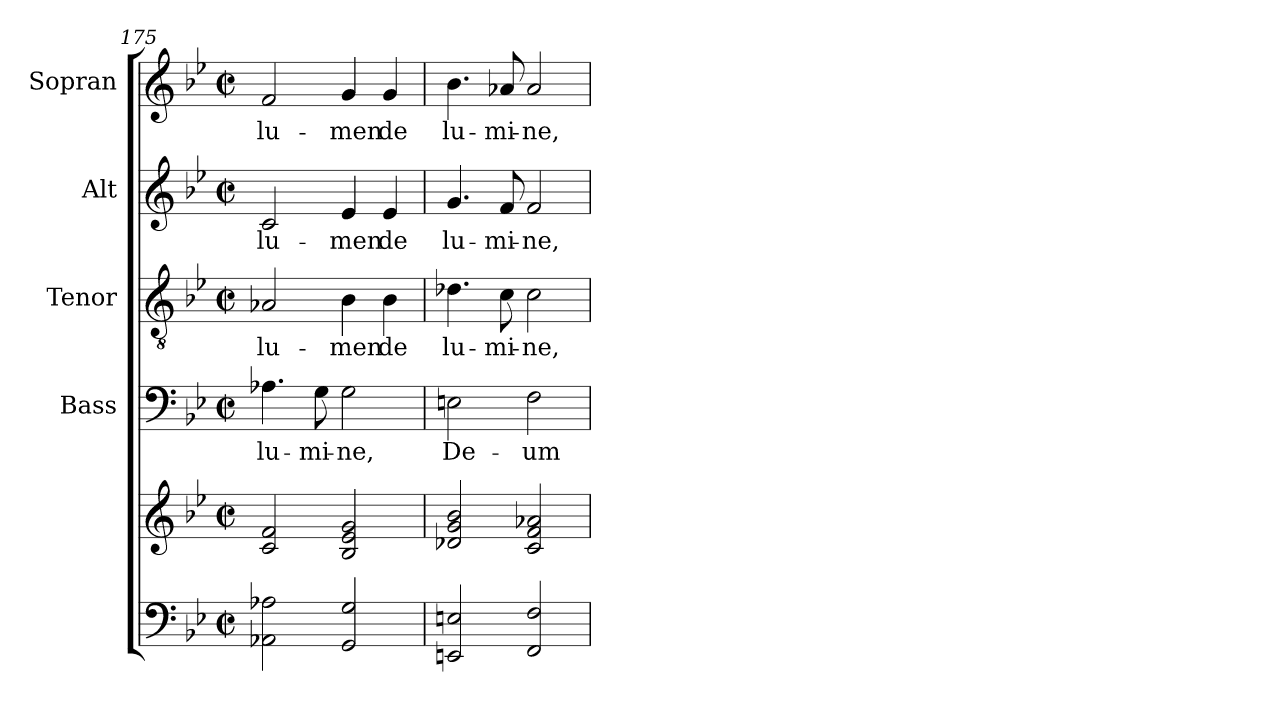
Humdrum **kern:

**kern	**kern	**kern	**text	**kern	**text	**kern	**text	**kern	**text
*part5	*part5	*part4	*part4	*part3	*part3	*part2	*part2	*part1	*part1
*staff6	*staff5	*staff4	*staff4	*staff3	*staff3	*staff2	*staff2	*staff1	*staff1
*	*	*I"Bass	*	*I"Tenor	*	*I"Alt	*	*I"Sopran	*
*	*	*I'B.	*	*I'T.	*	*I'A.	*	*I'S.	*
*clefF4	*clefG2	*clefF4	*	*clefGv2	*	*clefG2	*	*clefG2	*
*k[b-e-]	*k[b-e-]	*k[b-e-]	*	*k[b-e-]	*	*k[b-e-]	*	*k[b-e-]	*
*B-:	*B-:	*B-:	*	*B-:	*	*B-:	*	*B-:	*
*M2/2	*M2/2	*M2/2	*	*M2/2	*	*M2/2	*	*M2/2	*
*met(c|)	*met(c|)	*met(c|)	*	*met(c|)	*	*met(c|)	*	*met(c|)	*
=175	=175	=175	=175	=175	=175	=175	=175	=175	=175
!	!	!	!LO:LY:b	!	!LO:LY:b	!	!LO:LY:b	!	!LO:LY:b
2AA-X\ 2A-X\	2c/ 2f/	4.A-X\	lu-	2A-X/	lu-	2c/	lu-	2f/	lu-
!	!	!	!LO:LY:b	!	!	!	!	!	!
.	.	8G\	-mi-	.	.	.	.	.	.
!	!	!	!LO:LY:b	!	!LO:LY:b	!	!LO:LY:b	!	!LO:LY:b
2GG/ 2G/	2B-/ 2e-/ 2g/	2G\	-ne,	4B-\	-men	4e-/	-men	4g/	-men
!	!	!	!	!	!LO:LY:b	!	!LO:LY:b	!	!LO:LY:b
.	.	.	.	4B-\	de	4e-/	de	4g/	de
!!LO:LB:g=z
=176	=176	=176	=176	=176	=176	=176	=176	=176	=176
!	!	!	!LO:LY:b	!	!LO:LY:b	!	!LO:LY:b	!	!LO:LY:b
2EEn/ 2En/	2d-X/ 2g/ 2b-/	2En\	De-	4.d-X\	lu-	4.g/	lu-	4.b-\	lu-
!	!	!	!	!	!LO:LY:b	!	!LO:LY:b	!	!LO:LY:b
.	.	.	.	8c\	-mi-	8f/	-mi-	8a-X/	-mi-
!	!	!	!LO:LY:b	!	!LO:LY:b	!	!LO:LY:b	!	!LO:LY:b
2FF/ 2F/	2c/ 2f/ 2a-X/	2F\	-um	2c\	-ne,	2f/	-ne,	2a-/	-ne,
=	=	=	=	=	=	=	=	=	=
*-	*-	*-	*-	*-	*-	*-	*-	*-	*-
